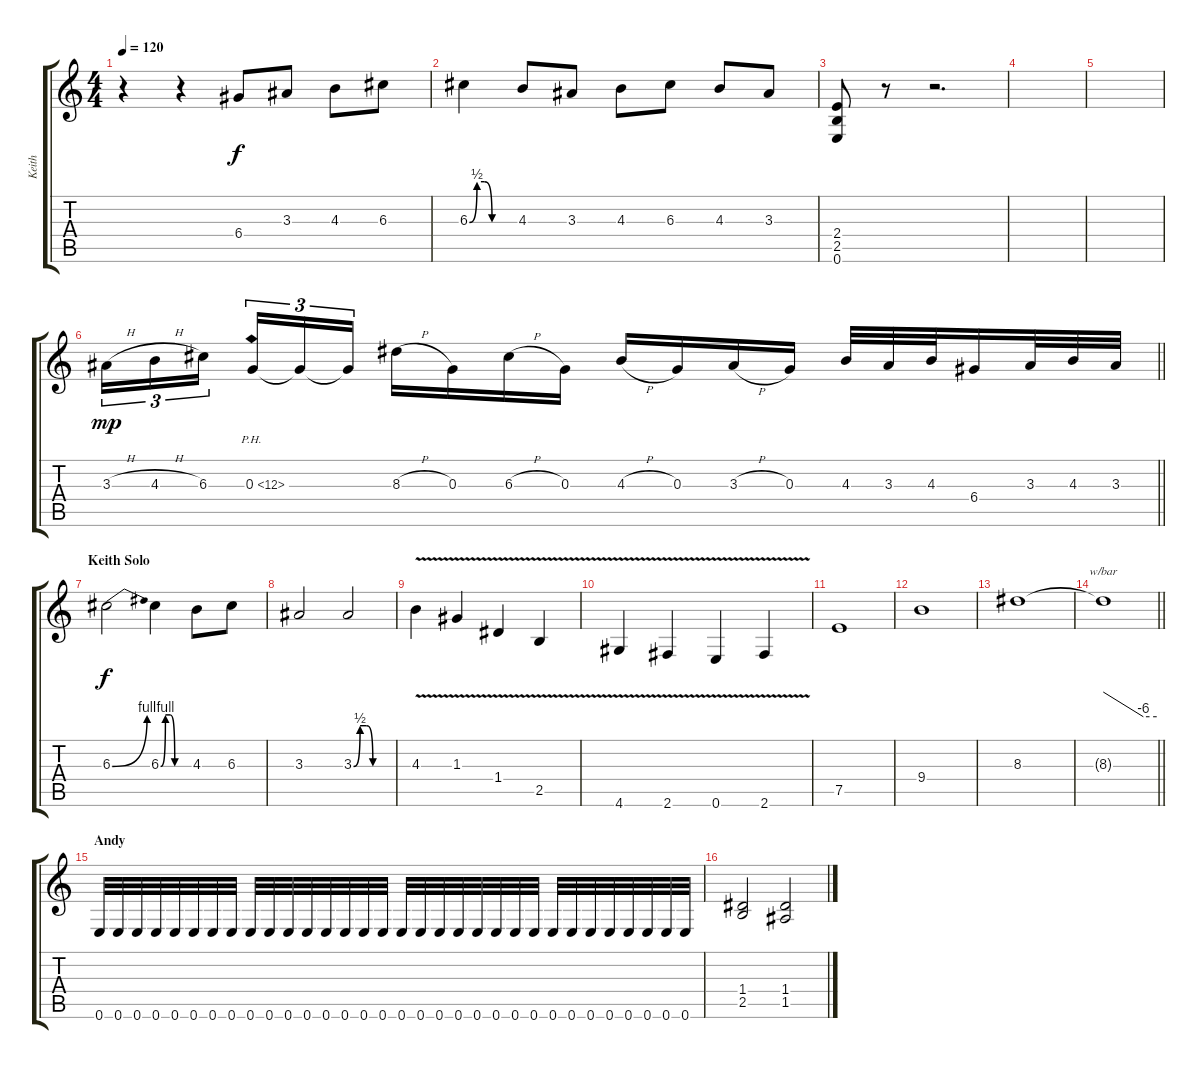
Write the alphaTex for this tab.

\track ("Keith" "Keith") {instrument distortionguitar}
\staff {score tabs}
\tuning (E4 B3 G3 D3 A2 E2) {hide}
\ts (4 4)
\tempo 120
\clef g2
\ks c
r.4{dy f} r.4 6.4.8 3.3.8 4.3.8 6.3.8 |
6.3{be (custom 0 0 10 2 20 2 30 0 60 0)}.4 4.3.8 3.3.8 4.3.8 6.3.8 4.3.8 3.3.8 |
(2.4 2.5 0.6).8 r.8 r.2{d} |
|
|
\barLineRight lightlight
3.3{h}.16{tu (3 2) dy mp} 4.3{h}.16{tu (3 2)} 6.3.16{tu (3 2) beam splitsecondary} 0.3{ph 12}.16{tu (3 2)} 0.3{t}.16{tu (3 2)} 0.3{t}.16{tu (3 2)} 8.3{h}.16 0.3.16 6.3{h}.16 0.3.16 4.3{h}.16 0.3.16 3.3{h}.16 0.3.16 4.3.32 3.3.32 4.3.32 6.4.16 3.3.32 4.3.32 3.3.32 |
\section ("" "Keith Solo")
6.3{be (bend 0 0 60 4)}.2{dy f} 6.3{be (custom 0 0 10 4 20 4 30 0 60 0)}.4 4.3.8 6.3.8 |
3.3.2 3.3{be (custom 0 0 10 2 20 2 30 0 60 0)}.2 |
4.3{v}.4 1.3{v}.4 1.4{v}.4 2.5{v}.4 |
4.6{v}.4 2.6{v}.4 0.6{v}.4 2.6{v}.4 |
7.5.1 |
9.4.1 |
8.3.1 |
\barLineRight lightlight
8.3{t}.1{tbe (custom default 0 0 45 -24 60 -24)} |
\section ("" "Andy")
0.6.32 0.6.32 0.6.32 0.6.32 0.6.32 0.6.32 0.6.32 0.6.32 0.6.32 0.6.32 0.6.32 0.6.32 0.6.32 0.6.32 0.6.32 0.6.32 0.6.32 0.6.32 0.6.32 0.6.32 0.6.32 0.6.32 0.6.32 0.6.32 0.6.32 0.6.32 0.6.32 0.6.32 0.6.32 0.6.32 0.6.32 0.6.32 |
(1.4 2.5).2 (1.4 1.5).2
